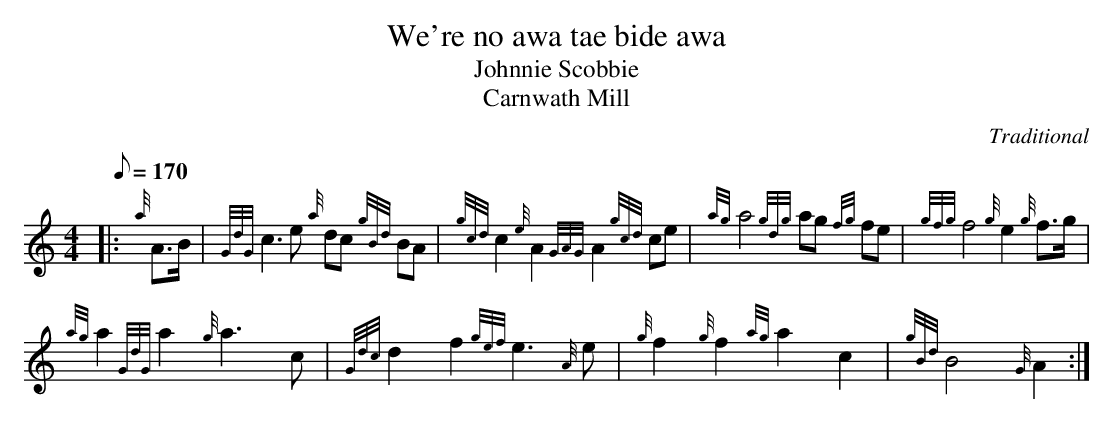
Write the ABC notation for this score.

X:1
T:We're no awa tae bide awa
T:Johnnie Scobbie
T:Carnwath Mill
C:Traditional
M:4/4
Q:170
K:HP
|:{a}A>B | {GdG}c3 e {a}dc {gBd}BA | {gcd}c2 {e}A2 {GAG}A2 {gcd}ce |\
{ag}a4 {gdg}ag {fg}fe | {gfg}f4 {g}e2 {g}f>g |
{ag}a2 {GdG}a2 {g}a3 c | {Gdc}d2 f2 {gef}e3 {A}e |\
  {g}f2 {g}f2 {ag}a2 c2 | {gBd}B4 {G}A2 :|
